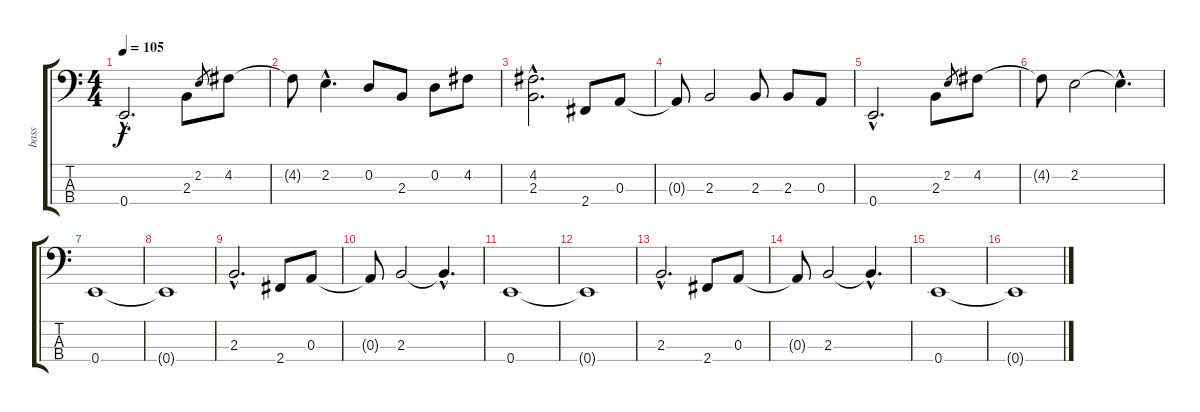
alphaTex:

\track ("bass" "bass") {instrument electricbassfinger}
\staff {score tabs}
\tuning (G2 D2 A1 E1) {hide}
\ts (4 4)
\tempo 105
\clef f4
\ks c
0.4{hac}.2{d dy f} 2.3.8 2.2.8{gr} 4.2.8 |
4.2{t}.8 2.2{hac}.4{d} 0.2.8 2.3.8 0.2.8 4.2.8 |
(4.2{hac} 2.3{hac}).2{d} 2.4.8 0.3.8 |
0.3{t}.8 2.3.2 2.3.8 2.3.8 0.3.8 |
0.4{hac}.2{d} 2.3.8 2.2.8{gr} 4.2.8 |
4.2{t}.8 2.2.2 2.2{hac t}.4{d} |
0.4.1 |
0.4{t}.1 |
2.3{hac}.2{d} 2.4.8 0.3.8 |
0.3{t}.8 2.3.2 2.3{hac t}.4{d} |
0.4.1 |
0.4{t}.1 |
2.3{hac}.2{d} 2.4.8 0.3.8 |
0.3{t}.8 2.3.2 2.3{hac t}.4{d} |
0.4.1 |
0.4{t}.1
